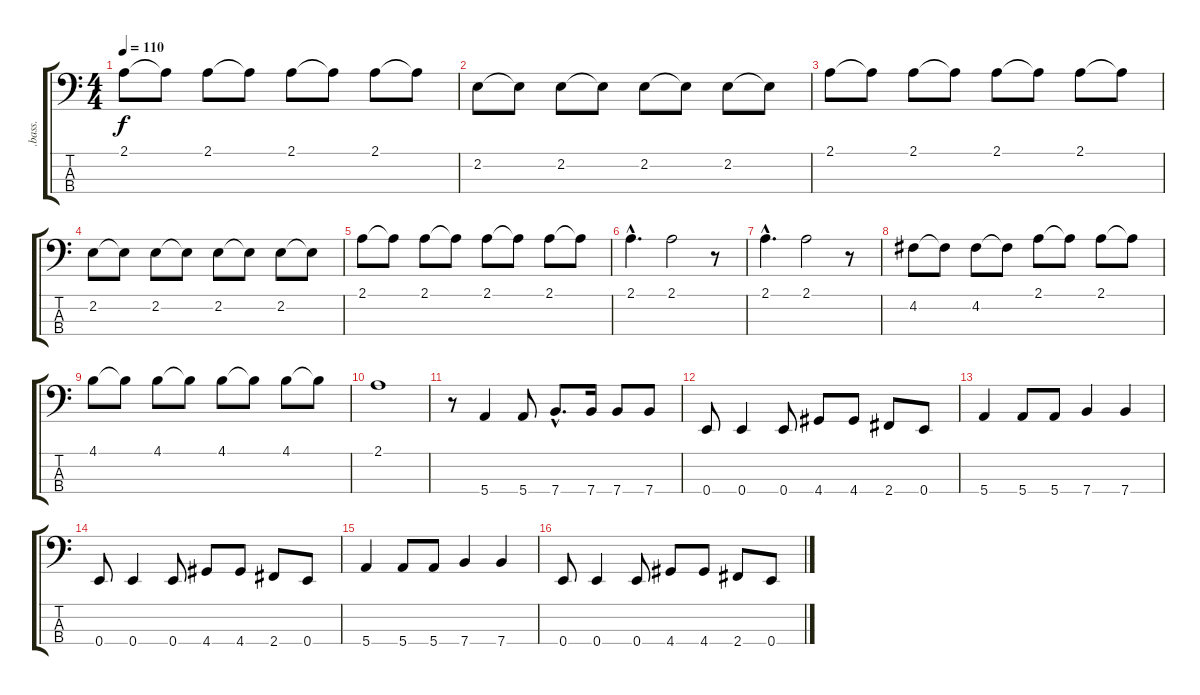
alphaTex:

\track (".bass." ".bass.") {instrument electricbassfinger}
\staff {score tabs}
\tuning (G2 D2 A1 E1) {hide}
\ts (4 4)
\tempo 110
\clef f4
\ks c
2.1.8{dy f} 2.1{t}.8 2.1.8 2.1{t}.8 2.1.8 2.1{t}.8 2.1.8 2.1{t}.8 |
2.2.8 2.2{t}.8 2.2.8 2.2{t}.8 2.2.8 2.2{t}.8 2.2.8 2.2{t}.8 |
2.1.8 2.1{t}.8 2.1.8 2.1{t}.8 2.1.8 2.1{t}.8 2.1.8 2.1{t}.8 |
2.2.8 2.2{t}.8 2.2.8 2.2{t}.8 2.2.8 2.2{t}.8 2.2.8 2.2{t}.8 |
2.1.8 2.1{t}.8 2.1.8 2.1{t}.8 2.1.8 2.1{t}.8 2.1.8 2.1{t}.8 |
2.1{hac}.4{d} 2.1.2 r.8 |
2.1{hac}.4{d} 2.1.2 r.8 |
4.2.8 4.2{t}.8 4.2.8 4.2{t}.8 2.1.8 2.1{t}.8 2.1.8 2.1{t}.8 |
4.1.8 4.1{t}.8 4.1.8 4.1{t}.8 4.1.8 4.1{t}.8 4.1.8 4.1{t}.8 |
2.1.1 |
r.8 5.4.4 5.4.8 7.4{hac}.8{d} 7.4.16 7.4.8 7.4.8 |
0.4.8 0.4.4 0.4.8 4.4.8 4.4.8 2.4.8 0.4.8 |
5.4.4 5.4.8 5.4.8 7.4.4 7.4.4 |
0.4.8 0.4.4 0.4.8 4.4.8 4.4.8 2.4.8 0.4.8 |
5.4.4 5.4.8 5.4.8 7.4.4 7.4.4 |
0.4.8 0.4.4 0.4.8 4.4.8 4.4.8 2.4.8 0.4.8
